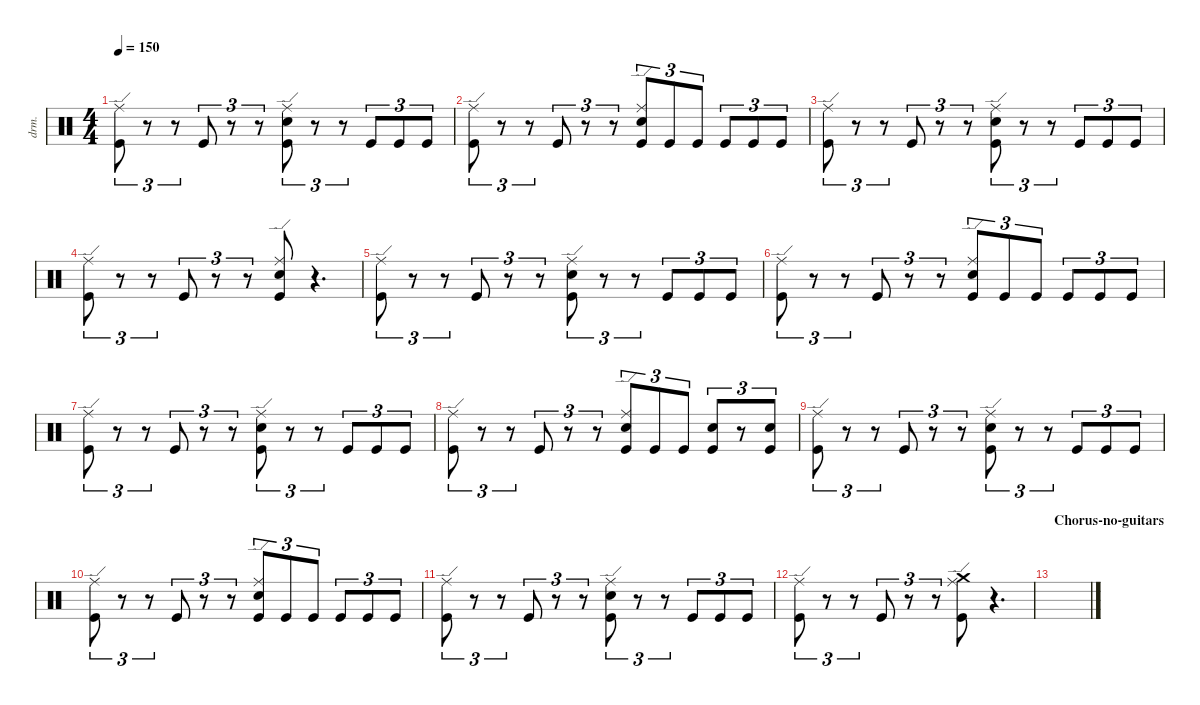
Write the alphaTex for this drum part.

\defaultSystemsLayout 4
\hideDynamics
\bracketExtendMode nobrackets
\otherSystemsTrackNameOrientation horizontal
\track ("Drumkit" "drm.") {solo instrument percussion}
\staff {score}
\articulation defaults
\ts (4 4)
\scale
1.07061
\tempo 150
\accidentals auto
\clef neutral
\ottava regular
\simile none
\ks aminor
("Kick (hit)" "Ride (edge)").8{tu (3 2) dy mf} r.8{tu (3 2) beam Down} r.8{tu (3 2) beam Down} "Kick (hit)".8{tu (3 2)} r.8{tu (3 2) beam Up} r.8{tu (3 2) beam Up} ("Kick (hit)" "Ride (edge)" "Snare (hit) 2").8{tu (3 2)} r.8{tu (3 2) beam Down} r.8{tu (3 2) beam Down} "Kick (hit)".8{tu (3 2)} "Kick (hit)".8{tu (3 2)} "Kick (hit)".8{tu (3 2)} |
\scale
0.976463 ("Kick (hit)" "Ride (edge)").8{tu (3 2)} r.8{tu (3 2) beam Down} r.8{tu (3 2) beam Down} "Kick (hit)".8{tu (3 2)} r.8{tu (3 2) beam Up} r.8{tu (3 2) beam Up} ("Kick (hit)" "Ride (edge)" "Snare (hit) 2").8{tu (3 2)} "Kick (hit)".8{tu (3 2)} "Kick (hit)".8{tu (3 2)} "Kick (hit)".8{tu (3 2)} "Kick (hit)".8{tu (3 2)} "Kick (hit)".8{tu (3 2)} |
\scale
0.976463 ("Kick (hit)" "Ride (edge)").8{tu (3 2)} r.8{tu (3 2) beam Down} r.8{tu (3 2) beam Down} "Kick (hit)".8{tu (3 2)} r.8{tu (3 2) beam Up} r.8{tu (3 2) beam Up} ("Kick (hit)" "Ride (edge)" "Snare (hit) 2").8{tu (3 2)} r.8{tu (3 2) beam Down} r.8{tu (3 2) beam Down} "Kick (hit)".8{tu (3 2)} "Kick (hit)".8{tu (3 2)} "Kick (hit)".8{tu (3 2)} |
\scale
0.976463 ("Kick (hit)" "Ride (edge)").8{tu (3 2)} r.8{tu (3 2) beam Down} r.8{tu (3 2) beam Down} "Kick (hit)".8{tu (3 2)} r.8{tu (3 2) beam Up} r.8{tu (3 2) beam Up} ("Kick (hit)" "Ride (edge)" "Snare (hit) 2").8 r.4{d beam Down} |
\scale
1.07061 ("Kick (hit)" "Ride (edge)").8{tu (3 2)} r.8{tu (3 2) beam Down} r.8{tu (3 2) beam Down} "Kick (hit)".8{tu (3 2)} r.8{tu (3 2) beam Up} r.8{tu (3 2) beam Up} ("Kick (hit)" "Ride (edge)" "Snare (hit) 2").8{tu (3 2)} r.8{tu (3 2) beam Down} r.8{tu (3 2) beam Down} "Kick (hit)".8{tu (3 2)} "Kick (hit)".8{tu (3 2)} "Kick (hit)".8{tu (3 2)} |
\scale
0.976463 ("Kick (hit)" "Ride (edge)").8{tu (3 2)} r.8{tu (3 2) beam Down} r.8{tu (3 2) beam Down} "Kick (hit)".8{tu (3 2)} r.8{tu (3 2) beam Up} r.8{tu (3 2) beam Up} ("Kick (hit)" "Ride (edge)" "Snare (hit) 2").8{tu (3 2)} "Kick (hit)".8{tu (3 2)} "Kick (hit)".8{tu (3 2)} "Kick (hit)".8{tu (3 2)} "Kick (hit)".8{tu (3 2)} "Kick (hit)".8{tu (3 2)} |
\scale
0.976463 ("Kick (hit)" "Ride (edge)").8{tu (3 2)} r.8{tu (3 2) beam Down} r.8{tu (3 2) beam Down} "Kick (hit)".8{tu (3 2)} r.8{tu (3 2) beam Up} r.8{tu (3 2) beam Up} ("Kick (hit)" "Ride (edge)" "Snare (hit) 2").8{tu (3 2)} r.8{tu (3 2) beam Down} r.8{tu (3 2) beam Down} "Kick (hit)".8{tu (3 2)} "Kick (hit)".8{tu (3 2)} "Kick (hit)".8{tu (3 2)} |
\scale
0.976463 ("Kick (hit)" "Ride (edge)").8{tu (3 2)} r.8{tu (3 2) beam Down} r.8{tu (3 2) beam Down} "Kick (hit)".8{tu (3 2)} r.8{tu (3 2) beam Up} r.8{tu (3 2) beam Up} ("Kick (hit)" "Snare (hit) 2" "Ride (edge)").8{tu (3 2)} "Kick (hit)".8{tu (3 2)} "Kick (hit)".8{tu (3 2)} ("Kick (hit)" "Snare (hit) 2").8{tu (3 2)} r.8{tu (3 2) beam Up} ("Kick (hit)" "Snare (hit) 2").8{tu (3 2)} |
\scale
1.06619 ("Kick (hit)" "Ride (edge)").8{tu (3 2)} r.8{tu (3 2) beam Down} r.8{tu (3 2) beam Down} "Kick (hit)".8{tu (3 2)} r.8{tu (3 2) beam Up} r.8{tu (3 2) beam Up} ("Kick (hit)" "Ride (edge)" "Snare (hit) 2").8{tu (3 2)} r.8{tu (3 2) beam Down} r.8{tu (3 2) beam Down} "Kick (hit)".8{tu (3 2)} "Kick (hit)".8{tu (3 2)} "Kick (hit)".8{tu (3 2)} |
\scale
0.972042 ("Kick (hit)" "Ride (edge)").8{tu (3 2)} r.8{tu (3 2) beam Down} r.8{tu (3 2) beam Down} "Kick (hit)".8{tu (3 2)} r.8{tu (3 2) beam Up} r.8{tu (3 2) beam Up} ("Kick (hit)" "Ride (edge)" "Snare (hit) 2").8{tu (3 2)} "Kick (hit)".8{tu (3 2)} "Kick (hit)".8{tu (3 2)} "Kick (hit)".8{tu (3 2)} "Kick (hit)".8{tu (3 2)} "Kick (hit)".8{tu (3 2)} |
\scale
0.972042 ("Kick (hit)" "Ride (edge)").8{tu (3 2)} r.8{tu (3 2) beam Down} r.8{tu (3 2) beam Down} "Kick (hit)".8{tu (3 2)} r.8{tu (3 2) beam Up} r.8{tu (3 2) beam Up} ("Kick (hit)" "Ride (edge)" "Snare (hit) 2").8{tu (3 2)} r.8{tu (3 2) beam Down} r.8{tu (3 2) beam Down} "Kick (hit)".8{tu (3 2)} "Kick (hit)".8{tu (3 2)} "Kick (hit)".8{tu (3 2)} |
\scale
0.989726 ("Kick (hit)" "Ride (edge)").8{tu (3 2)} r.8{tu (3 2) beam Down} r.8{tu (3 2) beam Down} "Kick (hit)".8{tu (3 2)} r.8{tu (3 2) beam Up} r.8{tu (3 2) beam Up} ("Kick (hit)" "Ride (edge)" "Crash medium (hit)").8 r.4{d beam Down} |
\section ("" "Chorus-no-guitars")
\scale
1.16034 |
\scale
0.972042 |
\scale
0.972042 |
\scale
0.972042
